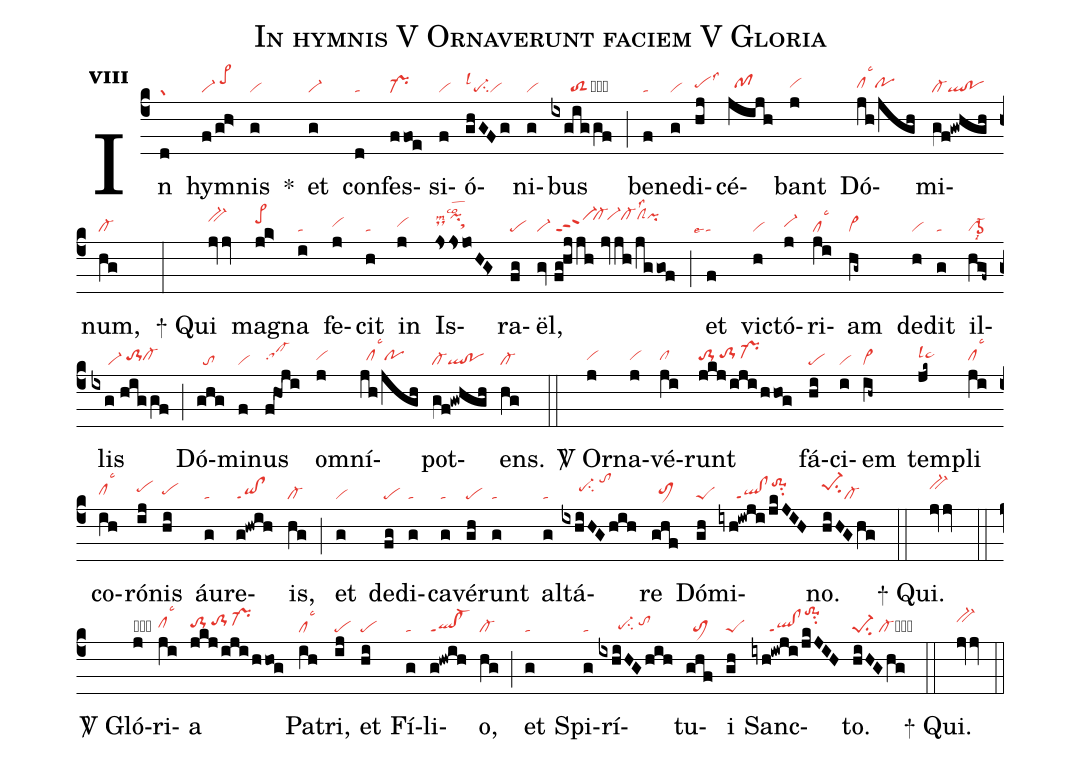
name:In hymnis V Ornaverunt faciem V Gloria;
office-part:re;
mode:8;
nabc-lines:1;
%%
initial-style: 1;
name:In hymnis;
mode: 8;
office-part: Responsorium;
annotation: Resp.;
annotation: viii;
nabc-lines:1;
%%
(c4) In(d|gr) hym(f/gh>|vi-/pe>hj)nis(g|vi) <sp>*</sp>() et(g|vi-) con(d|ta)fes(ffoe|pr-)si(f|vi)ó(ghGFg|pe-su2lsl1vi)ni(g|vi)bus(ixgig/gf|//////toS2clS-2lsco2) (;) be(f|ta)ne(g|vi)di(hj|pehhlss3)cé(jijh|//pfhh)bant(j|vihh) Dó(jh/jgh|clhhlsc3pohh)mi(gf!gwhgh|cl-ql!po)num,(hg|cl-) (:)

<sp>+</sp> Qui(jvjv|bv-hj) ma(jk>|pe>hj)gna(i|ta) fe(j|vihh)cit(h|ta) in(j|vihh) Is(jssjoHG>|dshilsm2pihklsco2``sthh)ra(fg|pe)ël,(gv//fg!hjjh|vi-/vi-ppt3``cl-hk|//jvjh/jggof|//vi-hkcl-hkclShklss2pihk) (;) et(f|````talse4) vic(h|vi)tó(j|vi-hh)ri(ji|cllsc3)am(hg~|vi>) de(h|vi)dit(g|ta) il(hgf~|cl->1lsi8)lis(ixg//hig/gf|/////vi-/to-1hhcl-hh) (;) Dó(ghg|//to)mi(f|vi)nus(f@hoji|sahh!cl-hh) om(j|vihh)ní(jh/jgh|//clhhlsc3pohh)pot(gf!gwhgh|cl-ql!po)ens.(hg|cl-) (::)

<sp>V/</sp> Or(j|vihh)na(j|vihh)vé(ji|clhh)runt(jkj/iji/hhog|to-1hh/to-1hi/pr-hi) fá(hi|pe)ci(i|vi)em(ih~|vi>) tem(jk~|pe~hilsl1)pli(ji|clhhlsc3) co(ih|clhhlsc3)ró(ij|pehi)nis(hi|pehh) áu(g|ta)re(g!hwih|qi!clppt1)is,(hg|cl-) (;) et(g|vi) de(fg|pe)di(g|ta)ca(g|ta)vé(gh|pe)runt(g|ta) al(g|ta)tá(ixhiHGhih|/////pe-hisu2/tohm)re(ghf|//toM1hh) Dó(gh|peS)mi(iyh!iwji/jkJIH|/////ql!clppt1to-1hksu2)no.(hiHGhg|pe-1hjsu2cl-) (::)

<sp>+</sp> Qui.(jvjv|bv-hj) (::)

<sp>V/</sp> Gló(j|obvihh)ri(ji|clhhlsc3)a(jkj/iji/hhog|to-1hh/to-1hi/pr-hi) Pa(ih|cllsc3)tri,(ij|pe) et(hi|pe) Fí(g|ta)li(g!hwih|ql!cl-ppt1)o,(hg|cl-) (;) et(g|ta) Spi(g|ta)rí(ixhiHG/hih|//////pe-hgsu2/tohi)tu(ghf|//toM1)i(gh|peS) Sanc(iyh!iwji/jkJIH|/////ql!clppt1to-1hmsu2)to.(hiHGhg|pe-1su2/cl-cb) (::)

<sp>+</sp> Qui.(jvjv|bv-hj) (::)
